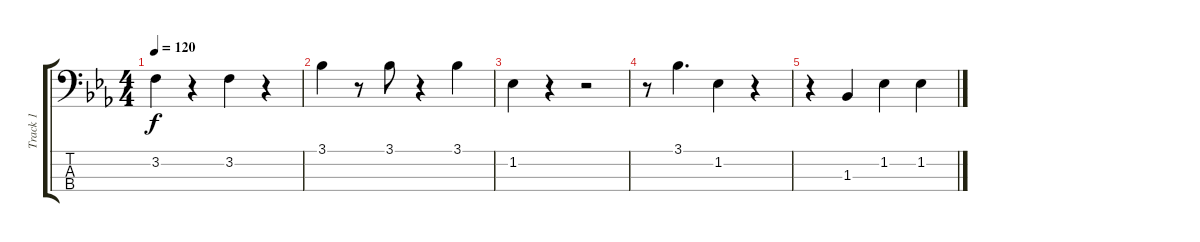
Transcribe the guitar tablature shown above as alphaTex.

\track ("Track 1" "Track 1") {instrument electricbassfinger}
\staff {score tabs}
\tuning (G2 D2 A1 E1) {hide}
\ts (4 4)
\tempo 120
\clef f4
\ks eb
3.2.4{dy f} r.4 3.2.4 r.4 |
3.1.4 r.8 3.1.8 r.4 3.1.4 |
1.2.4 r.4 r.2 |
r.8 3.1.4{d} 1.2.4 r.4 |
r.4 1.3.4 1.2.4 1.2.4
